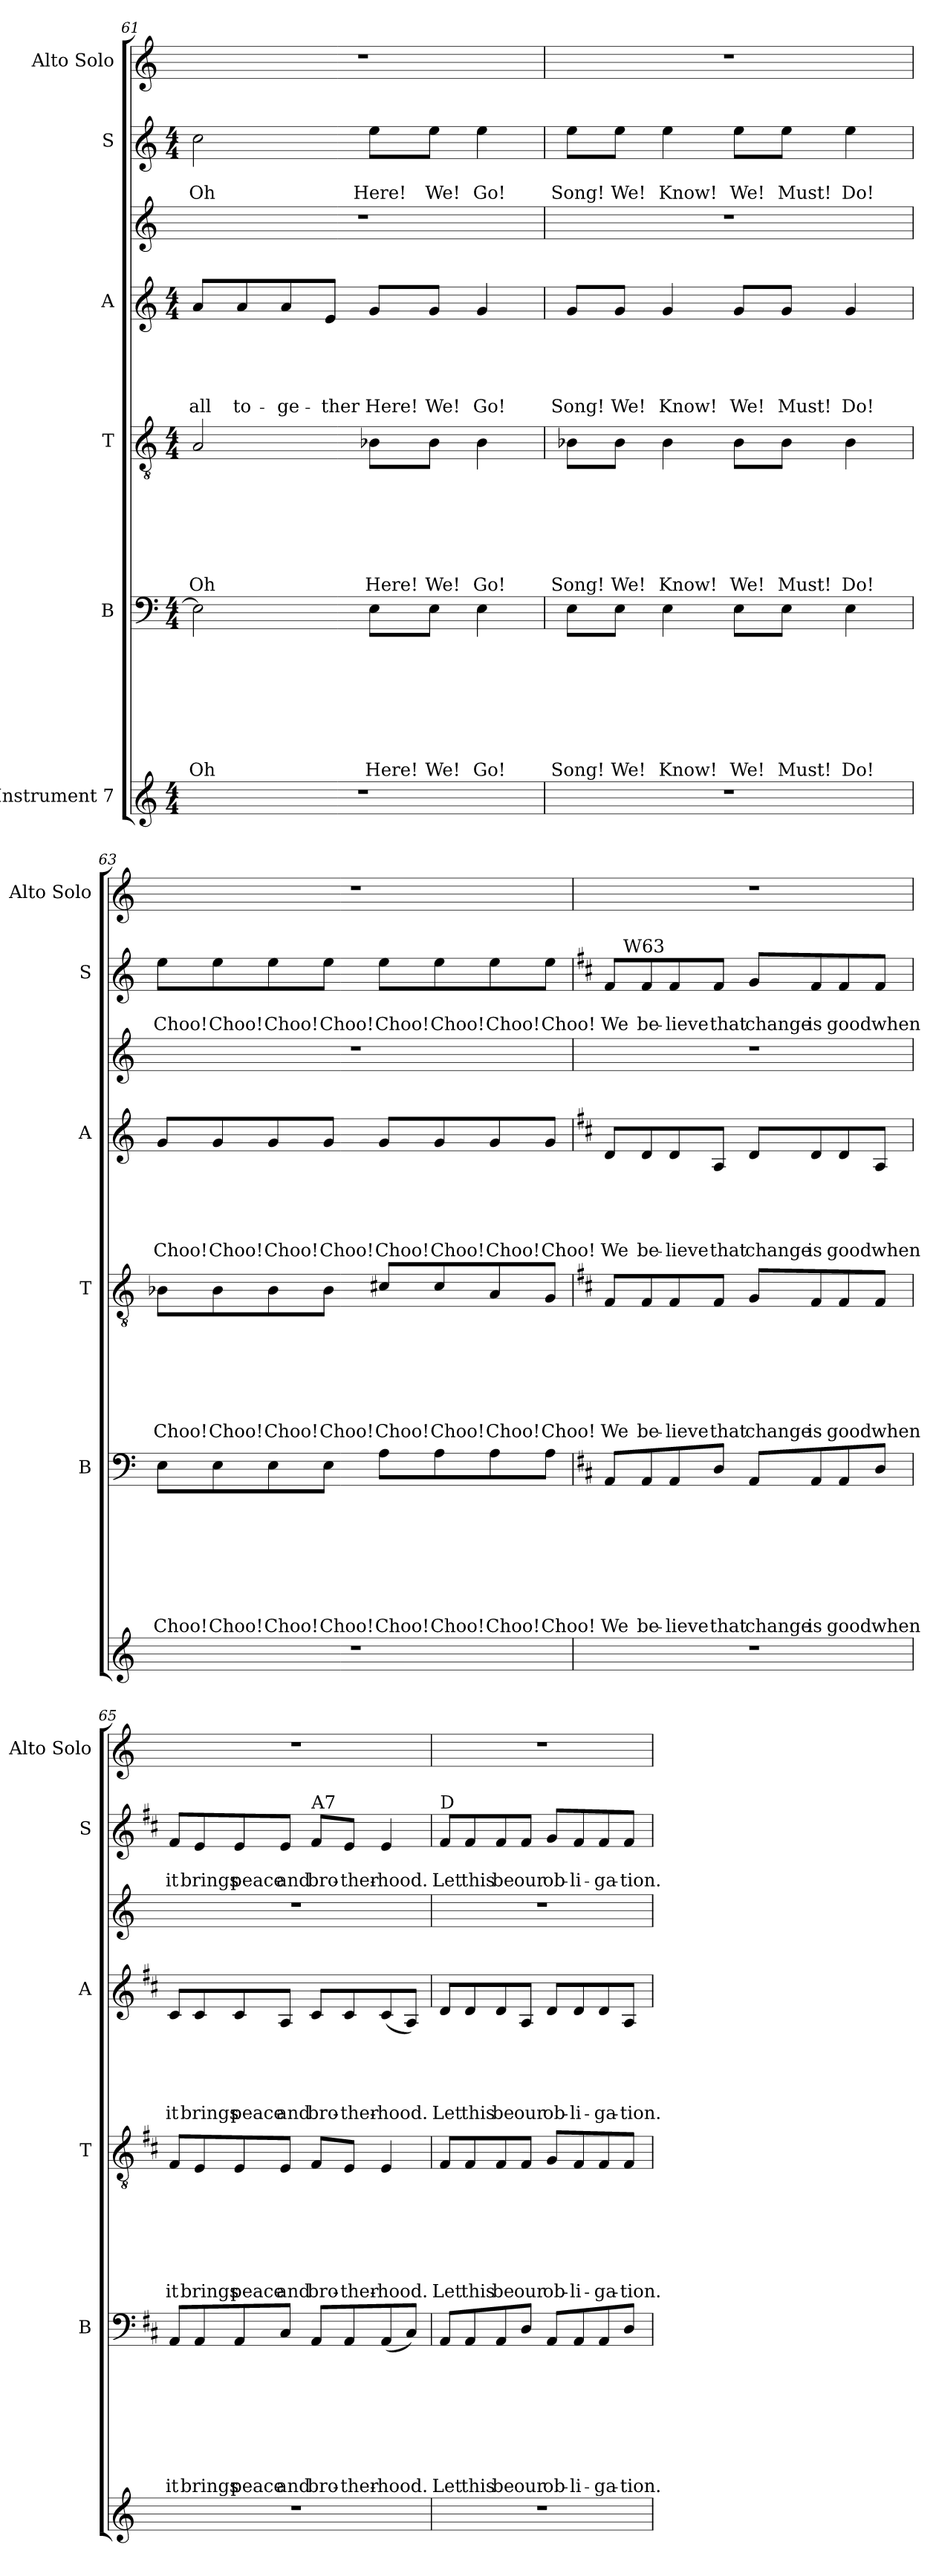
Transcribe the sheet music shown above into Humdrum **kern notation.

**kern	**kern	**text	**text	**text	**text	**text	**text	**text	**text	**kern	**text	**text	**text	**text	**text	**text	**text	**kern	**text	**text	**text	**text	**text	**kern	**kern	**text	**text	**kern
*part7	*part6	*part6	*part6	*part6	*part6	*part6	*part6	*part6	*part6	*part5	*part5	*part5	*part5	*part5	*part5	*part5	*part5	*part4	*part4	*part4	*part4	*part4	*part4	*part3	*part2	*part2	*part2	*part1
*staff7	*staff6	*staff6	*staff6	*staff6	*staff6	*staff6	*staff6	*staff6	*staff6	*staff5	*staff5	*staff5	*staff5	*staff5	*staff5	*staff5	*staff5	*staff4	*staff4	*staff4	*staff4	*staff4	*staff4	*staff3	*staff2	*staff2	*staff2	*staff1
*I"Instrument 7	*I"B	*	*	*	*	*	*	*	*	*I"T	*	*	*	*	*	*	*	*I"A	*	*	*	*	*	*	*I"S	*	*	*I"Alto Solo
*	*I'B	*	*	*	*	*	*	*	*	*I'T	*	*	*	*	*	*	*	*I'A	*	*	*	*	*	*	*I'S	*	*	*I'Alto Solo
!!LO:PB:g=z
*clefG2	*clefF4	*	*	*	*	*	*	*	*	*clefGv2	*	*	*	*	*	*	*	*clefG2	*	*	*	*	*	*clefG2	*clefG2	*	*	*clefG2
*k[]	*k[]	*	*	*	*	*	*	*	*	*k[]	*	*	*	*	*	*	*	*k[]	*	*	*	*	*	*k[]	*k[]	*	*	*k[]
*C:	*C:	*	*	*	*	*	*	*	*	*C:	*	*	*	*	*	*	*	*C:	*	*	*	*	*	*C:	*C:	*	*	*C:
*M4/4	*M4/4	*	*	*	*	*	*	*	*	*M4/4	*	*	*	*	*	*	*	*M4/4	*	*	*	*	*	*	*M4/4	*	*	*
=61	=61	=61	=61	=61	=61	=61	=61	=61	=61	=61	=61	=61	=61	=61	=61	=61	=61	=61	=61	=61	=61	=61	=61	=61	=61	=61	=61	=61
!	!	!	!	!	!	!	!	!	!LO:LY:b	!	!	!	!	!	!	!	!LO:LY:b	!	!	!	!	!	!LO:LY:b	!	!	!	!LO:LY:b	!
1r	2E\]	.	.	.	.	.	.	.	Oh	2A/	.	.	.	.	.	.	Oh	8a/L	.	.	.	.	all	1r	2cc\	.	Oh	1r
!	!	!	!	!	!	!	!	!	!	!	!	!	!	!	!	!	!	!	!	!	!	!	!LO:LY:b	!	!	!	!	!
.	.	.	.	.	.	.	.	.	.	.	.	.	.	.	.	.	.	8a/	.	.	.	.	to-	.	.	.	.	.
!	!	!	!	!	!	!	!	!	!	!	!	!	!	!	!	!	!	!	!	!	!	!	!LO:LY:b	!	!	!	!	!
.	.	.	.	.	.	.	.	.	.	.	.	.	.	.	.	.	.	8a/	.	.	.	.	-ge-	.	.	.	.	.
!	!	!	!	!	!	!	!	!	!	!	!	!	!	!	!	!	!	!	!	!	!	!	!LO:LY:b	!	!	!	!	!
.	.	.	.	.	.	.	.	.	.	.	.	.	.	.	.	.	.	8e/J	.	.	.	.	-ther	.	.	.	.	.
!	!	!	!	!	!	!	!	!	!LO:LY:b	!	!	!	!	!	!	!	!LO:LY:b	!	!	!	!	!	!LO:LY:b	!	!	!	!LO:LY:b	!
.	8E\L	.	.	.	.	.	.	.	Here!	8B-X\L	.	.	.	.	.	.	Here!	8g/L	.	.	.	.	Here!	.	8ee\L	.	Here!	.
!	!	!	!	!	!	!	!	!	!LO:LY:b	!	!	!	!	!	!	!	!LO:LY:b	!	!	!	!	!	!LO:LY:b	!	!	!	!LO:LY:b	!
.	8E\J	.	.	.	.	.	.	.	We!	8B-\J	.	.	.	.	.	.	We!	8g/J	.	.	.	.	We!	.	8ee\J	.	We!	.
!	!	!	!	!	!	!	!	!	!LO:LY:b	!	!	!	!	!	!	!	!LO:LY:b	!	!	!	!	!	!LO:LY:b	!	!	!	!LO:LY:b	!
.	4E\	.	.	.	.	.	.	.	Go!	4B-\	.	.	.	.	.	.	Go!	4g/	.	.	.	.	Go!	.	4ee\	.	Go!	.
=62	=62	=62	=62	=62	=62	=62	=62	=62	=62	=62	=62	=62	=62	=62	=62	=62	=62	=62	=62	=62	=62	=62	=62	=62	=62	=62	=62	=62
!	!	!	!	!	!	!	!	!	!LO:LY:b	!	!	!	!	!	!	!	!LO:LY:b	!	!	!	!	!	!LO:LY:b	!	!	!	!LO:LY:b	!
1r	8E\L	.	.	.	.	.	.	.	Song!	8B-X\L	.	.	.	.	.	.	Song!	8g/L	.	.	.	.	Song!	1r	8ee\L	.	Song!	1r
!	!	!	!	!	!	!	!	!	!LO:LY:b	!	!	!	!	!	!	!	!LO:LY:b	!	!	!	!	!	!LO:LY:b	!	!	!	!LO:LY:b	!
.	8E\J	.	.	.	.	.	.	.	We!	8B-\J	.	.	.	.	.	.	We!	8g/J	.	.	.	.	We!	.	8ee\J	.	We!	.
!	!	!	!	!	!	!	!	!	!LO:LY:b	!	!	!	!	!	!	!	!LO:LY:b	!	!	!	!	!	!LO:LY:b	!	!	!	!LO:LY:b	!
.	4E\	.	.	.	.	.	.	.	Know!	4B-\	.	.	.	.	.	.	Know!	4g/	.	.	.	.	Know!	.	4ee\	.	Know!	.
!	!	!	!	!	!	!	!	!	!LO:LY:b	!	!	!	!	!	!	!	!LO:LY:b	!	!	!	!	!	!LO:LY:b	!	!	!	!LO:LY:b	!
.	8E\L	.	.	.	.	.	.	.	We!	8B-\L	.	.	.	.	.	.	We!	8g/L	.	.	.	.	We!	.	8ee\L	.	We!	.
!	!	!	!	!	!	!	!	!	!LO:LY:b	!	!	!	!	!	!	!	!LO:LY:b	!	!	!	!	!	!LO:LY:b	!	!	!	!LO:LY:b	!
.	8E\J	.	.	.	.	.	.	.	Must!	8B-\J	.	.	.	.	.	.	Must!	8g/J	.	.	.	.	Must!	.	8ee\J	.	Must!	.
!	!	!	!	!	!	!	!	!	!LO:LY:b	!	!	!	!	!	!	!	!LO:LY:b	!	!	!	!	!	!LO:LY:b	!	!	!	!LO:LY:b	!
.	4E\	.	.	.	.	.	.	.	Do!	4B-\	.	.	.	.	.	.	Do!	4g/	.	.	.	.	Do!	.	4ee\	.	Do!	.
=63	=63	=63	=63	=63	=63	=63	=63	=63	=63	=63	=63	=63	=63	=63	=63	=63	=63	=63	=63	=63	=63	=63	=63	=63	=63	=63	=63	=63
!	!	!	!	!	!	!	!	!	!LO:LY:b	!	!	!	!	!	!	!	!LO:LY:b	!	!	!	!	!	!LO:LY:b	!	!	!	!LO:LY:b	!
1r	8E\L	.	.	.	.	.	.	.	Choo!	8B-X\L	.	.	.	.	.	.	Choo!	8g/L	.	.	.	.	Choo!	1r	8ee\L	.	Choo!	1r
!	!	!	!	!	!	!	!	!	!LO:LY:b	!	!	!	!	!	!	!	!LO:LY:b	!	!	!	!	!	!LO:LY:b	!	!	!	!LO:LY:b	!
.	8E\	.	.	.	.	.	.	.	Choo!	8B-\	.	.	.	.	.	.	Choo!	8g/	.	.	.	.	Choo!	.	8ee\	.	Choo!	.
!	!	!	!	!	!	!	!	!	!LO:LY:b	!	!	!	!	!	!	!	!LO:LY:b	!	!	!	!	!	!LO:LY:b	!	!	!	!LO:LY:b	!
.	8E\	.	.	.	.	.	.	.	Choo!	8B-\	.	.	.	.	.	.	Choo!	8g/	.	.	.	.	Choo!	.	8ee\	.	Choo!	.
!	!	!	!	!	!	!	!	!	!LO:LY:b	!	!	!	!	!	!	!	!LO:LY:b	!	!	!	!	!	!LO:LY:b	!	!	!	!LO:LY:b	!
.	8E\J	.	.	.	.	.	.	.	Choo!	8B-\J	.	.	.	.	.	.	Choo!	8g/J	.	.	.	.	Choo!	.	8ee\J	.	Choo!	.
!	!	!	!	!	!	!	!	!	!LO:LY:b	!	!	!	!	!	!	!	!LO:LY:b	!	!	!	!	!	!LO:LY:b	!	!	!	!LO:LY:b	!
.	8A\L	.	.	.	.	.	.	.	Choo!	8c#X/L	.	.	.	.	.	.	Choo!	8g/L	.	.	.	.	Choo!	.	8ee\L	.	Choo!	.
!	!	!	!	!	!	!	!	!	!LO:LY:b	!	!	!	!	!	!	!	!LO:LY:b	!	!	!	!	!	!LO:LY:b	!	!	!	!LO:LY:b	!
.	8A\	.	.	.	.	.	.	.	Choo!	8c#/	.	.	.	.	.	.	Choo!	8g/	.	.	.	.	Choo!	.	8ee\	.	Choo!	.
!	!	!	!	!	!	!	!	!	!LO:LY:b	!	!	!	!	!	!	!	!LO:LY:b	!	!	!	!	!	!LO:LY:b	!	!	!	!LO:LY:b	!
.	8A\	.	.	.	.	.	.	.	Choo!	8A/	.	.	.	.	.	.	Choo!	8g/	.	.	.	.	Choo!	.	8ee\	.	Choo!	.
!	!	!	!	!	!	!	!	!	!LO:LY:b	!	!	!	!	!	!	!	!LO:LY:b	!	!	!	!	!	!LO:LY:b	!	!	!	!LO:LY:b	!
.	8A\J	.	.	.	.	.	.	.	Choo!	8G/J	.	.	.	.	.	.	Choo!	8g/J	.	.	.	.	Choo!	.	8ee\J	.	Choo!	.
!!LO:LB:g=z
=64	=64	=64	=64	=64	=64	=64	=64	=64	=64	=64	=64	=64	=64	=64	=64	=64	=64	=64	=64	=64	=64	=64	=64	=64	=64	=64	=64	=64
*	*k[f#c#]	*	*	*	*	*	*	*	*	*k[f#c#]	*	*	*	*	*	*	*	*k[f#c#]	*	*	*	*	*	*	*k[f#c#]	*	*	*
*	*D:	*	*	*	*	*	*	*	*	*D:	*	*	*	*	*	*	*	*D:	*	*	*	*	*	*	*D:	*	*	*
!	!	!	!	!	!	!	!	!	!	!	!	!	!	!	!	!	!	!	!	!	!	!	!	!	!LO:TX:a:t=D	!	!	!
!	!	!	!	!	!	!	!	!	!LO:LY:b	!	!	!	!	!	!	!	!LO:LY:b	!	!	!	!	!	!LO:LY:b	!	!	!	!LO:LY:b	!
*	*	*	*	*	*	*	*	*	*	*	*	*	*	*	*	*	*	*	*	*	*	*	*	*	*^	*	*	*
1r	8AA/L	.	.	.	.	.	.	.	We	8F#/L	.	.	.	.	.	.	We	8d/L	.	.	.	.	We	1r	8f#/L	16ryy	.	We	1r
!	!	!	!	!	!	!	!	!	!	!	!	!	!	!	!	!	!	!	!	!	!	!	!	!	!	!LO:TX:a:t=W63	!	!	!
.	.	.	.	.	.	.	.	.	.	.	.	.	.	.	.	.	.	.	.	.	.	.	.	.	.	2...ryy	.	.	.
!	!	!	!	!	!	!	!	!	!LO:LY:b	!	!	!	!	!	!	!	!LO:LY:b	!	!	!	!	!	!LO:LY:b	!	!	!	!	!LO:LY:b	!
.	8AA/	.	.	.	.	.	.	.	be-	8F#/	.	.	.	.	.	.	be-	8d/	.	.	.	.	be-	.	8f#/	.	.	be-	.
!	!	!	!	!	!	!	!	!	!LO:LY:b	!	!	!	!	!	!	!	!LO:LY:b	!	!	!	!	!	!LO:LY:b	!	!	!	!	!LO:LY:b	!
.	8AA/	.	.	.	.	.	.	.	-lieve	8F#/	.	.	.	.	.	.	-lieve	8d/	.	.	.	.	-lieve	.	8f#/	.	.	-lieve	.
!	!	!	!	!	!	!	!	!	!LO:LY:b	!	!	!	!	!	!	!	!LO:LY:b	!	!	!	!	!	!LO:LY:b	!	!	!	!	!LO:LY:b	!
.	8D/J	.	.	.	.	.	.	.	that	8F#/J	.	.	.	.	.	.	that	8A/J	.	.	.	.	that	.	8f#/J	.	.	that	.
!	!	!	!	!	!	!	!	!	!LO:LY:b	!	!	!	!	!	!	!	!LO:LY:b	!	!	!	!	!	!LO:LY:b	!	!	!	!	!LO:LY:b	!
.	8AA/L	.	.	.	.	.	.	.	change	8G/L	.	.	.	.	.	.	change	8d/L	.	.	.	.	change	.	8g/L	.	.	change	.
!	!	!	!	!	!	!	!	!	!LO:LY:b	!	!	!	!	!	!	!	!LO:LY:b	!	!	!	!	!	!LO:LY:b	!	!	!	!	!LO:LY:b	!
.	8AA/	.	.	.	.	.	.	.	is	8F#/	.	.	.	.	.	.	is	8d/	.	.	.	.	is	.	8f#/	.	.	is	.
!	!	!	!	!	!	!	!	!	!LO:LY:b	!	!	!	!	!	!	!	!LO:LY:b	!	!	!	!	!	!LO:LY:b	!	!	!	!	!LO:LY:b	!
.	8AA/	.	.	.	.	.	.	.	good	8F#/	.	.	.	.	.	.	good	8d/	.	.	.	.	good	.	8f#/	.	.	good	.
!	!	!	!	!	!	!	!	!	!LO:LY:b	!	!	!	!	!	!	!	!LO:LY:b	!	!	!	!	!	!LO:LY:b	!	!	!	!	!LO:LY:b	!
.	8D/J	.	.	.	.	.	.	.	when	8F#/J	.	.	.	.	.	.	when	8A/J	.	.	.	.	when	.	8f#/J	.	.	when	.
=65	=65	=65	=65	=65	=65	=65	=65	=65	=65	=65	=65	=65	=65	=65	=65	=65	=65	=65	=65	=65	=65	=65	=65	=65	=65	=65	=65	=65	=65
!	!	!	!	!	!	!	!	!	!	!	!	!	!	!	!	!	!	!	!	!	!	!	!	!	!LO:TX:a:t=A	!	!	!	!
!	!	!	!	!	!	!	!	!	!LO:LY:b	!	!	!	!	!	!	!	!LO:LY:b	!	!	!	!	!	!LO:LY:b	!	!	!	!	!LO:LY:b	!
*	*	*	*	*	*	*	*	*	*	*	*	*	*	*	*	*	*	*	*	*	*	*	*	*	*v	*v	*	*	*
1r	8AA/L	.	.	.	.	.	.	.	it	8F#/L	.	.	.	.	.	.	it	8c#/L	.	.	.	.	it	1r	8f#/L	.	it	1r
!	!	!	!	!	!	!	!	!	!LO:LY:b	!	!	!	!	!	!	!	!LO:LY:b	!	!	!	!	!	!LO:LY:b	!	!	!	!LO:LY:b	!
.	8AA/	.	.	.	.	.	.	.	brings	8E/	.	.	.	.	.	.	brings	8c#/	.	.	.	.	brings	.	8e/	.	brings	.
!	!	!	!	!	!	!	!	!	!LO:LY:b	!	!	!	!	!	!	!	!LO:LY:b	!	!	!	!	!	!LO:LY:b	!	!	!	!LO:LY:b	!
.	8AA/	.	.	.	.	.	.	.	peace	8E/	.	.	.	.	.	.	peace	8c#/	.	.	.	.	peace	.	8e/	.	peace	.
!	!	!	!	!	!	!	!	!	!LO:LY:b	!	!	!	!	!	!	!	!LO:LY:b	!	!	!	!	!	!LO:LY:b	!	!	!	!LO:LY:b	!
.	8C#/J	.	.	.	.	.	.	.	and	8E/J	.	.	.	.	.	.	and	8A/J	.	.	.	.	and	.	8e/J	.	and	.
!	!	!	!	!	!	!	!	!	!	!	!	!	!	!	!	!	!	!	!	!	!	!	!	!	!LO:TX:a:t=A7	!	!	!
!	!	!	!	!	!	!	!	!	!LO:LY:b	!	!	!	!	!	!	!	!LO:LY:b	!	!	!	!	!	!LO:LY:b	!	!	!	!LO:LY:b	!
.	8AA/L	.	.	.	.	.	.	.	bro-	8F#/L	.	.	.	.	.	.	bro-	8c#/L	.	.	.	.	bro-	.	8f#/L	.	bro-	.
!	!	!	!	!	!	!	!	!	!LO:LY:b	!	!	!	!	!	!	!	!LO:LY:b	!	!	!	!	!	!LO:LY:b	!	!	!	!LO:LY:b	!
.	8AA/	.	.	.	.	.	.	.	-ther-	8E/J	.	.	.	.	.	.	-ther-	8c#/	.	.	.	.	-ther-	.	8e/J	.	-ther-	.
!	!	!	!	!	!	!	!	!	!LO:LY:b	!	!	!	!	!	!	!	!LO:LY:b	!	!	!	!	!	!LO:LY:b	!	!	!	!LO:LY:b	!
.	(<8AA/	.	.	.	.	.	.	.	-hood.	4E/	.	.	.	.	.	.	-hood.	(<8c#/	.	.	.	.	-hood.	.	4e/	.	-hood.	.
.	8C#/J)	.	.	.	.	.	.	.	.	.	.	.	.	.	.	.	.	8A/J)	.	.	.	.	.	.	.	.	.	.
=66	=66	=66	=66	=66	=66	=66	=66	=66	=66	=66	=66	=66	=66	=66	=66	=66	=66	=66	=66	=66	=66	=66	=66	=66	=66	=66	=66	=66
!	!	!	!	!	!	!	!	!	!	!	!	!	!	!	!	!	!	!	!	!	!	!	!	!	!LO:TX:a:t=D	!	!	!
!	!	!	!	!	!	!	!	!	!LO:LY:b	!	!	!	!	!	!	!	!LO:LY:b	!	!	!	!	!	!LO:LY:b	!	!	!	!LO:LY:b	!
1r	8AA/L	.	.	.	.	.	.	.	Let	8F#/L	.	.	.	.	.	.	Let	8d/L	.	.	.	.	Let	1r	8f#/L	.	Let	1r
!	!	!	!	!	!	!	!	!	!LO:LY:b	!	!	!	!	!	!	!	!LO:LY:b	!	!	!	!	!	!LO:LY:b	!	!	!	!LO:LY:b	!
.	8AA/	.	.	.	.	.	.	.	this	8F#/	.	.	.	.	.	.	this	8d/	.	.	.	.	this	.	8f#/	.	this	.
!	!	!	!	!	!	!	!	!	!LO:LY:b	!	!	!	!	!	!	!	!LO:LY:b	!	!	!	!	!	!LO:LY:b	!	!	!	!LO:LY:b	!
.	8AA/	.	.	.	.	.	.	.	be	8F#/	.	.	.	.	.	.	be	8d/	.	.	.	.	be	.	8f#/	.	be	.
!	!	!	!	!	!	!	!	!	!LO:LY:b	!	!	!	!	!	!	!	!LO:LY:b	!	!	!	!	!	!LO:LY:b	!	!	!	!LO:LY:b	!
.	8D/J	.	.	.	.	.	.	.	our	8F#/J	.	.	.	.	.	.	our	8A/J	.	.	.	.	our	.	8f#/J	.	our	.
!	!	!	!	!	!	!	!	!	!LO:LY:b	!	!	!	!	!	!	!	!LO:LY:b	!	!	!	!	!	!LO:LY:b	!	!	!	!LO:LY:b	!
.	8AA/L	.	.	.	.	.	.	.	ob-	8G/L	.	.	.	.	.	.	ob-	8d/L	.	.	.	.	ob-	.	8g/L	.	ob-	.
!	!	!	!	!	!	!	!	!	!LO:LY:b	!	!	!	!	!	!	!	!LO:LY:b	!	!	!	!	!	!LO:LY:b	!	!	!	!LO:LY:b	!
.	8AA/	.	.	.	.	.	.	.	-li-	8F#/	.	.	.	.	.	.	-li-	8d/	.	.	.	.	-li-	.	8f#/	.	-li-	.
!	!	!	!	!	!	!	!	!	!LO:LY:b	!	!	!	!	!	!	!	!LO:LY:b	!	!	!	!	!	!LO:LY:b	!	!	!	!LO:LY:b	!
.	8AA/	.	.	.	.	.	.	.	-ga-	8F#/	.	.	.	.	.	.	-ga-	8d/	.	.	.	.	-ga-	.	8f#/	.	-ga-	.
!	!	!	!	!	!	!	!	!	!LO:LY:b	!	!	!	!	!	!	!	!LO:LY:b	!	!	!	!	!	!LO:LY:b	!	!	!	!LO:LY:b	!
.	8D/J	.	.	.	.	.	.	.	-tion.	8F#/J	.	.	.	.	.	.	-tion.	8A/J	.	.	.	.	-tion.	.	8f#/J	.	-tion.	.
=	=	=	=	=	=	=	=	=	=	=	=	=	=	=	=	=	=	=	=	=	=	=	=	=	=	=	=	=
*-	*-	*-	*-	*-	*-	*-	*-	*-	*-	*-	*-	*-	*-	*-	*-	*-	*-	*-	*-	*-	*-	*-	*-	*-	*-	*-	*-	*-
